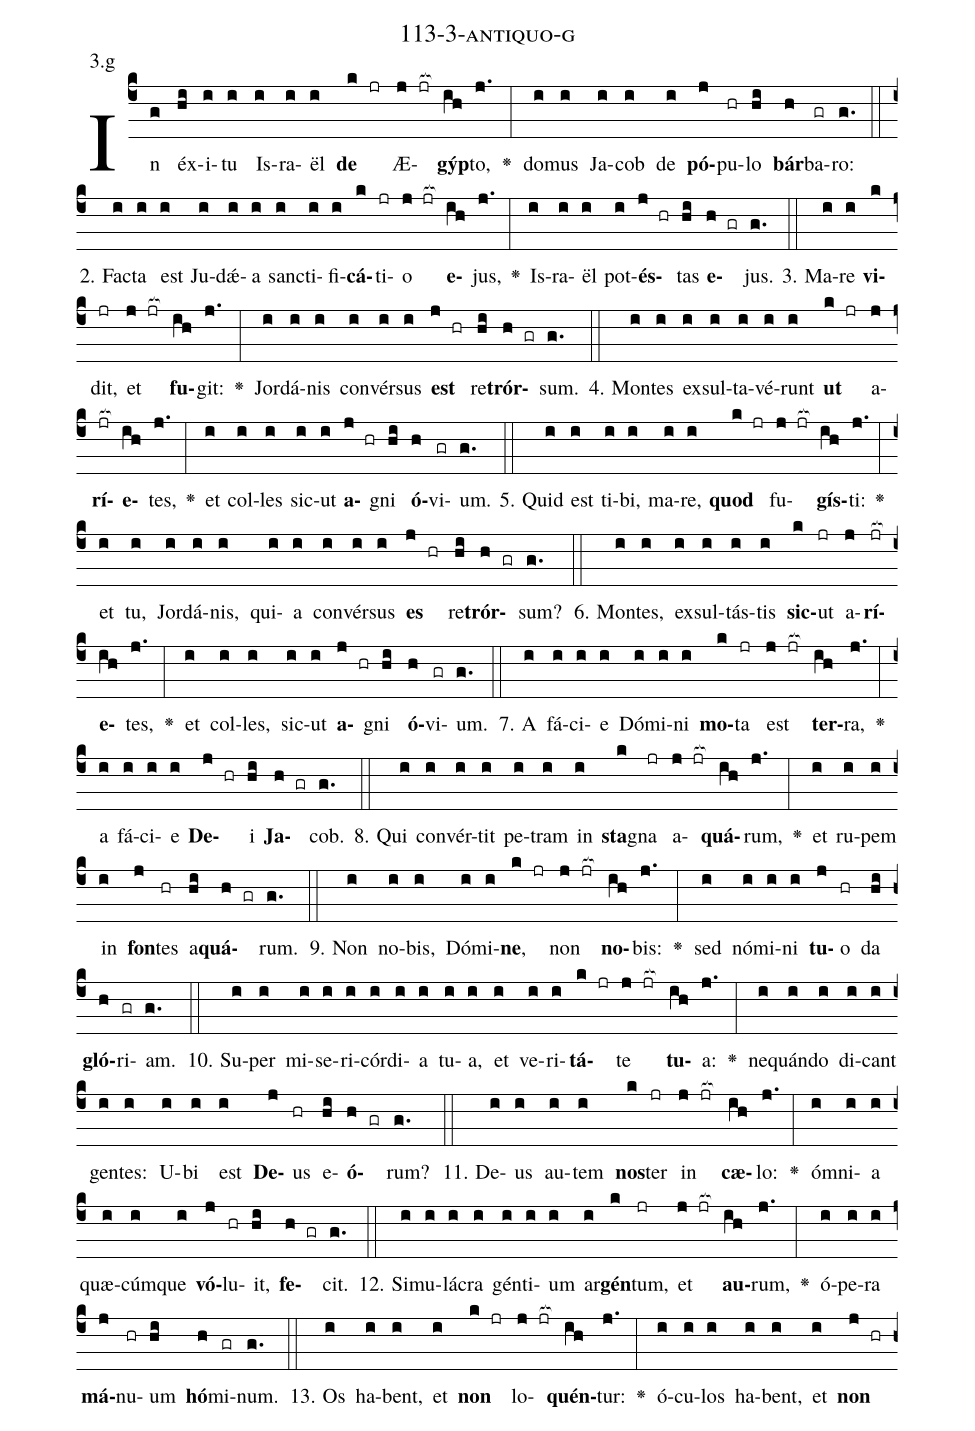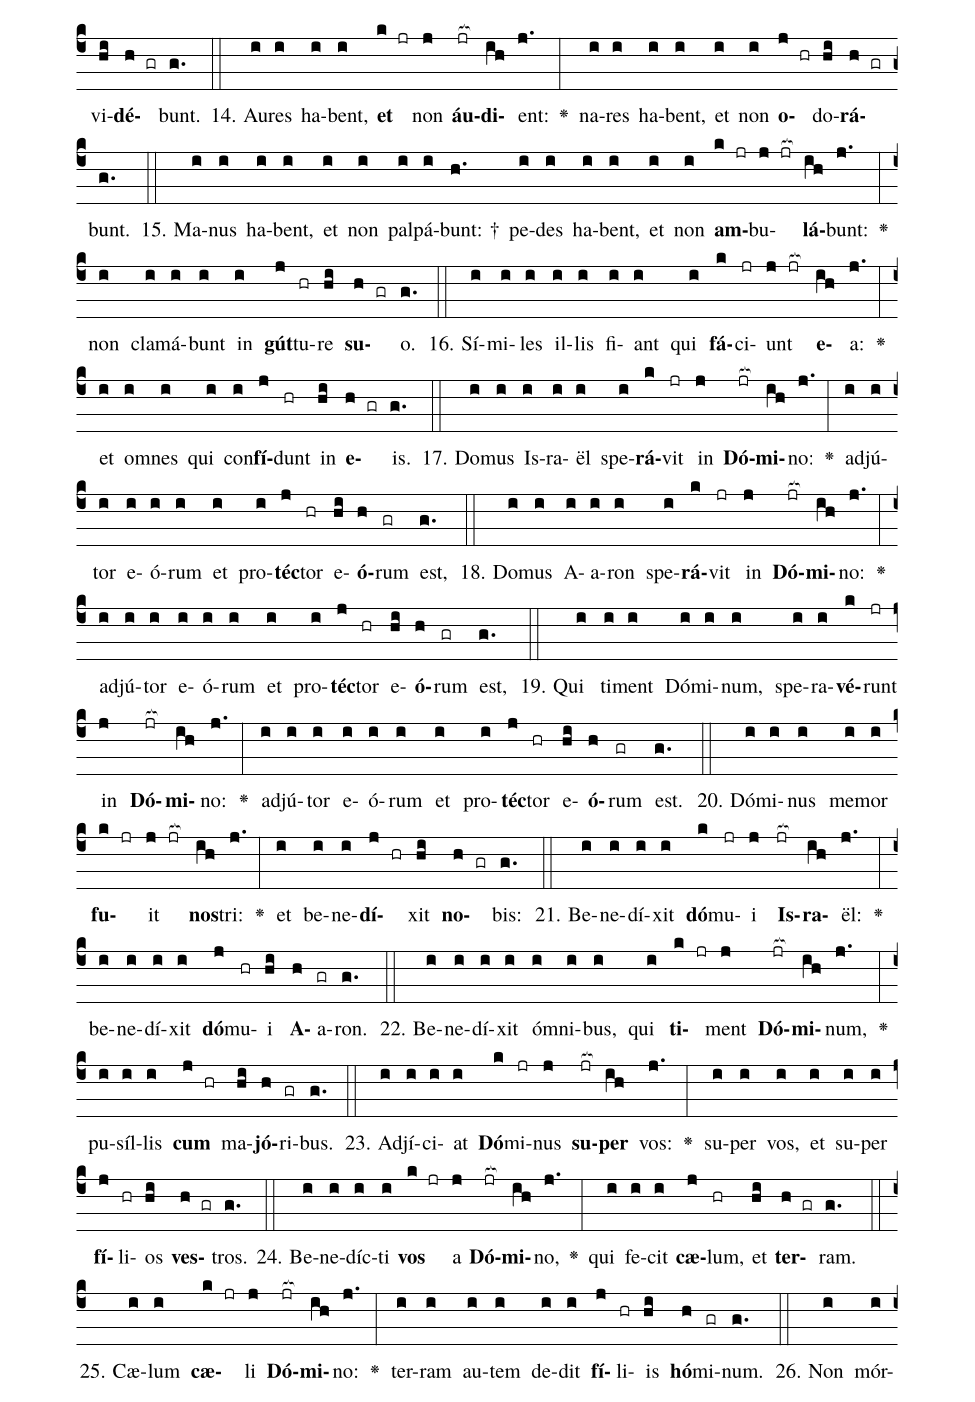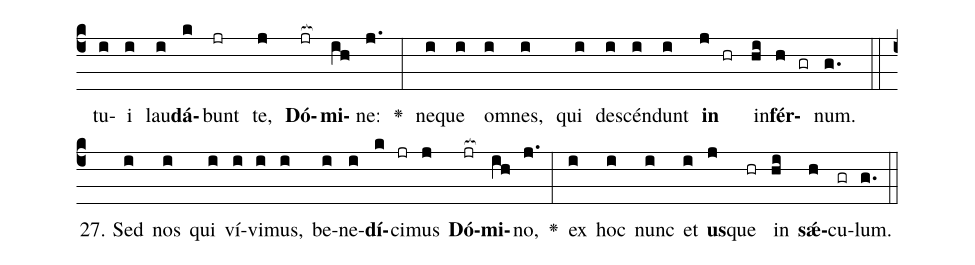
name: 113-3-antiquo-g;
annotation: 3.g;
%%
(c4)In(g) éx(hi)i(i)tu(i) Is(i)ra(i)ël(i) <b>de</b>(k jr) Æ(j jr[ocb:1{])<b>gýp</b>(ih[ocb:0}])to,(j.) <v>\greheightstar</v>(:) do(i)mus(i) Ja(i)cob(i) de(i) <b>pó</b>(j)pu(hr)lo(hi) <b>bár</b>(h)ba(gr)ro:(g.) (::)
2. Fac(i)ta(i) est(i) Ju(i)dǽ(i)a(i) sanc(i)ti(i)fi(i)<b>cá</b>(k)ti(jr)o(j jr[ocb:1{]) <b>e</b>(ih[ocb:0}])jus,(j.) <v>\greheightstar</v>(:) Is(i)ra(i)ël(i) pot(i)<b>és</b>(j hr)tas(hi) <b>e</b>(h gr)jus.(g.) (::)
3. Ma(i)re(i) <b>vi</b>(k)dit,(jr) et(j jr[ocb:1{]) <b>fu</b>(ih[ocb:0}])git:(j.) <v>\greheightstar</v>(:) Jor(i)dá(i)nis(i) con(i)vér(i)sus(i) <b>est</b>(j hr) re(hi)<b>trór</b>(h gr)sum.(g.) (::)
4. Mon(i)tes(i) ex(i)sul(i)ta(i)vé(i)runt(i) <b>ut</b>(k jr) a(j)<b>rí</b>(jr[ocb:1{])<b>e</b>(ih[ocb:0}])tes,(j.) <v>\greheightstar</v>(:) et(i) col(i)les(i) sic(i)ut(i) <b>a</b>(j hr)gni(hi) <b>ó</b>(h)vi(gr)um.(g.) (::)
5. Quid(i) est(i) ti(i)bi,(i) ma(i)re,(i) <b>quod</b>(k jr) fu(j jr[ocb:1{])<b>gís</b>(ih[ocb:0}])ti:(j.) <v>\greheightstar</v>(:) et(i) tu,(i) Jor(i)dá(i)nis,(i) qui(i)a(i) con(i)vér(i)sus(i) <b>es</b>(j hr) re(hi)<b>trór</b>(h gr)sum?(g.) (::)
6. Mon(i)tes,(i) ex(i)sul(i)tás(i)tis(i) <b>sic</b>(k)ut(jr) a(j)<b>rí</b>(jr[ocb:1{])<b>e</b>(ih[ocb:0}])tes,(j.) <v>\greheightstar</v>(:) et(i) col(i)les,(i) sic(i)ut(i) <b>a</b>(j hr)gni(hi) <b>ó</b>(h)vi(gr)um.(g.) (::)
7. A(i) fá(i)ci(i)e(i) Dó(i)mi(i)ni(i) <b>mo</b>(k)ta(jr) est(j jr[ocb:1{]) <b>ter</b>(ih[ocb:0}])ra,(j.) <v>\greheightstar</v>(:) a(i) fá(i)ci(i)e(i) <b>De</b>(j hr)i(hi) <b>Ja</b>(h gr)cob.(g.) (::)
8. Qui(i) con(i)vér(i)tit(i) pe(i)tram(i) in(i) <b>sta</b>(k)gna(jr) a(j jr[ocb:1{])<b>quá</b>(ih[ocb:0}])rum,(j.) <v>\greheightstar</v>(:) et(i) ru(i)pem(i) in(i) <b>fon</b>(j)tes(hr) a(hi)<b>quá</b>(h gr)rum.(g.) (::)
9. Non(i) no(i)bis,(i) Dó(i)mi(i)<b>ne</b>,(k jr) non(j jr[ocb:1{]) <b>no</b>(ih[ocb:0}])bis:(j.) <v>\greheightstar</v>(:) sed(i) nó(i)mi(i)ni(i) <b>tu</b>(j)o(hr) da(hi) <b>gló</b>(h)ri(gr)am.(g.) (::)
10. Su(i)per(i) mi(i)se(i)ri(i)cór(i)di(i)a(i) tu(i)a,(i) et(i) ve(i)ri(i)<b>tá</b>(k jr)te(j jr[ocb:1{]) <b>tu</b>(ih[ocb:0}])a:(j.) <v>\greheightstar</v>(:) ne(i)quán(i)do(i) di(i)cant(i) gen(i)tes:(i) U(i)bi(i) est(i) <b>De</b>(j)us(hr) e(hi)<b>ó</b>(h gr)rum?(g.) (::)
11. De(i)us(i) au(i)tem(i) <b>nos</b>(k)ter(jr) in(j jr[ocb:1{]) <b>cæ</b>(ih[ocb:0}])lo:(j.) <v>\greheightstar</v>(:) óm(i)ni(i)a(i) quæ(i)cúm(i)que(i) <b>vó</b>(j)lu(hr)it,(hi) <b>fe</b>(h gr)cit.(g.) (::)
12. Si(i)mu(i)lá(i)cra(i) gén(i)ti(i)um(i) ar(i)<b>gén</b>(k)tum,(jr) et(j jr[ocb:1{]) <b>au</b>(ih[ocb:0}])rum,(j.) <v>\greheightstar</v>(:) ó(i)pe(i)ra(i) <b>má</b>(j)nu(hr)um(hi) <b>hó</b>(h)mi(gr)num.(g.) (::)
13. Os(i) ha(i)bent,(i) et(i) <b>non</b>(k jr) lo(j jr[ocb:1{])<b>quén</b>(ih[ocb:0}])tur:(j.) <v>\greheightstar</v>(:) ó(i)cu(i)los(i) ha(i)bent,(i) et(i) <b>non</b>(j hr) vi(hi)<b>dé</b>(h gr)bunt.(g.) (::)
14. Au(i)res(i) ha(i)bent,(i) <b>et</b>(k jr) non(j) <b>áu</b>(jr[ocb:1{])<b>di</b>(ih[ocb:0}])ent:(j.) <v>\greheightstar</v>(:) na(i)res(i) ha(i)bent,(i) et(i) non(i) <b>o</b>(j hr)do(hi)<b>rá</b>(h gr)bunt.(g.) (::)
15. Ma(i)nus(i) ha(i)bent,(i) et(i) non(i) pal(i)pá(i)bunt: †(h.) pe(i)des(i) ha(i)bent,(i) et(i) non(i) <b>am</b>(k jr)bu(j jr[ocb:1{])<b>lá</b>(ih[ocb:0}])bunt:(j.) <v>\greheightstar</v>(:) non(i) cla(i)má(i)bunt(i) in(i) <b>gút</b>(j)tu(hr)re(hi) <b>su</b>(h gr)o.(g.) (::)
16. Sí(i)mi(i)les(i) il(i)lis(i) fi(i)ant(i) qui(i) <b>fá</b>(k)ci(jr)unt(j jr[ocb:1{]) <b>e</b>(ih[ocb:0}])a:(j.) <v>\greheightstar</v>(:) et(i) om(i)nes(i) qui(i) con(i)<b>fí</b>(j)dunt(hr) in(hi) <b>e</b>(h gr)is.(g.) (::)
17. Do(i)mus(i) Is(i)ra(i)ël(i) spe(i)<b>rá</b>(k)vit(jr) in(j) <b>Dó</b>(jr[ocb:1{])<b>mi</b>(ih[ocb:0}])no:(j.) <v>\greheightstar</v>(:) ad(i)jú(i)tor(i) e(i)ó(i)rum(i) et(i) pro(i)<b>téc</b>(j)tor(hr) e(hi)<b>ó</b>(h)rum(gr) est,(g.) (::)
18. Do(i)mus(i) A(i)a(i)ron(i) spe(i)<b>rá</b>(k)vit(jr) in(j) <b>Dó</b>(jr[ocb:1{])<b>mi</b>(ih[ocb:0}])no:(j.) <v>\greheightstar</v>(:) ad(i)jú(i)tor(i) e(i)ó(i)rum(i) et(i) pro(i)<b>téc</b>(j)tor(hr) e(hi)<b>ó</b>(h)rum(gr) est,(g.) (::)
19. Qui(i) ti(i)ment(i) Dó(i)mi(i)num,(i) spe(i)ra(i)<b>vé</b>(k)runt(jr) in(j) <b>Dó</b>(jr[ocb:1{])<b>mi</b>(ih[ocb:0}])no:(j.) <v>\greheightstar</v>(:) ad(i)jú(i)tor(i) e(i)ó(i)rum(i) et(i) pro(i)<b>téc</b>(j)tor(hr) e(hi)<b>ó</b>(h)rum(gr) est.(g.) (::)
20. Dó(i)mi(i)nus(i) me(i)mor(i) <b>fu</b>(k jr)it(j jr[ocb:1{]) <b>nos</b>(ih[ocb:0}])tri:(j.) <v>\greheightstar</v>(:) et(i) be(i)ne(i)<b>dí</b>(j hr)xit(hi) <b>no</b>(h gr)bis:(g.) (::)
21. Be(i)ne(i)dí(i)xit(i) <b>dó</b>(k)mu(jr)i(j) <b>Is</b>(jr[ocb:1{])<b>ra</b>(ih[ocb:0}])ël:(j.) <v>\greheightstar</v>(:) be(i)ne(i)dí(i)xit(i) <b>dó</b>(j)mu(hr)i(hi) <b>A</b>(h)a(gr)ron.(g.) (::)
22. Be(i)ne(i)dí(i)xit(i) óm(i)ni(i)bus,(i) qui(i) <b>ti</b>(k jr)ment(j) <b>Dó</b>(jr[ocb:1{])<b>mi</b>(ih[ocb:0}])num,(j.) <v>\greheightstar</v>(:) pu(i)síl(i)lis(i) <b>cum</b>(j hr) ma(hi)<b>jó</b>(h)ri(gr)bus.(g.) (::)
23. Ad(i)jí(i)ci(i)at(i) <b>Dó</b>(k)mi(jr)nus(j) <b>su</b>(jr[ocb:1{])<b>per</b>(ih[ocb:0}]) vos:(j.) <v>\greheightstar</v>(:) su(i)per(i) vos,(i) et(i) su(i)per(i) <b>fí</b>(j)li(hr)os(hi) <b>ves</b>(h gr)tros.(g.) (::)
24. Be(i)ne(i)díc(i)ti(i) <b>vos</b>(k jr) a(j) <b>Dó</b>(jr[ocb:1{])<b>mi</b>(ih[ocb:0}])no,(j.) <v>\greheightstar</v>(:) qui(i) fe(i)cit(i) <b>cæ</b>(j)lum,(hr) et(hi) <b>ter</b>(h gr)ram.(g.) (::)
25. Cæ(i)lum(i) <b>cæ</b>(k jr)li(j) <b>Dó</b>(jr[ocb:1{])<b>mi</b>(ih[ocb:0}])no:(j.) <v>\greheightstar</v>(:) ter(i)ram(i) au(i)tem(i) de(i)dit(i) <b>fí</b>(j)li(hr)is(hi) <b>hó</b>(h)mi(gr)num.(g.) (::)
26. Non(i) mór(i)tu(i)i(i) lau(i)<b>dá</b>(k)bunt(jr) te,(j) <b>Dó</b>(jr[ocb:1{])<b>mi</b>(ih[ocb:0}])ne:(j.) <v>\greheightstar</v>(:) ne(i)que(i) om(i)nes,(i) qui(i) de(i)scén(i)dunt(i) <b>in</b>(j hr) in(hi)<b>fér</b>(h gr)num.(g.) (::)
27. Sed(i) nos(i) qui(i) ví(i)vi(i)mus,(i) be(i)ne(i)<b>dí</b>(k)ci(jr)mus(j) <b>Dó</b>(jr[ocb:1{])<b>mi</b>(ih[ocb:0}])no,(j.) <v>\greheightstar</v>(:) ex(i) hoc(i) nunc(i) et(i) <b>us</b>(j)que(hr) in(hi) <b>sǽ</b>(h)cu(gr)lum.(g.) (::)
